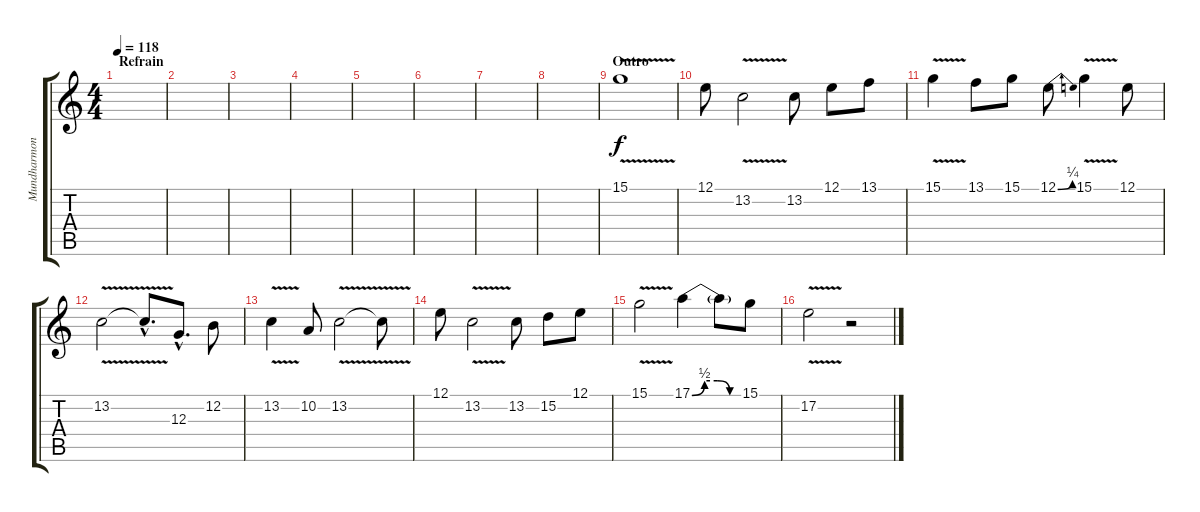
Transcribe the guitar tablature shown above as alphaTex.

\track ("Mundharmonika" "Mundharmon") {instrument harmonica}
\staff {score tabs}
\tuning (E4 B3 G3 D3 A2 E2) {hide}
\ts (4 4)
\section ("" "Refrain")
\tempo 118
\clef g2
\ks c
|
|
|
|
|
|
|
|
\section ("" "Outro")
15.1{v}.1 |
12.1.8 13.2{v}.2 13.2.8 12.1.8 13.1.8 |
15.1{v}.4 13.1.8 15.1.8 12.1{be (bend 0 0 60 1)}.8 15.1{v}.4 12.1.8 |
13.2{v}.2 13.2{hac t}.8{d} 12.3{hac}.8{d} 12.2.8 |
13.2{v}.4 10.2.8 13.2{v}.2 13.2{t}.8 |
12.1.8 13.2{v}.2 13.2.8 15.2.8 12.1.8 |
15.1{v}.2 17.1{be (custom 0 0 15 2 30 2 45 0 60 0)}.4 17.1{t}.8 15.1.8 |
17.2{v}.2 r.2
